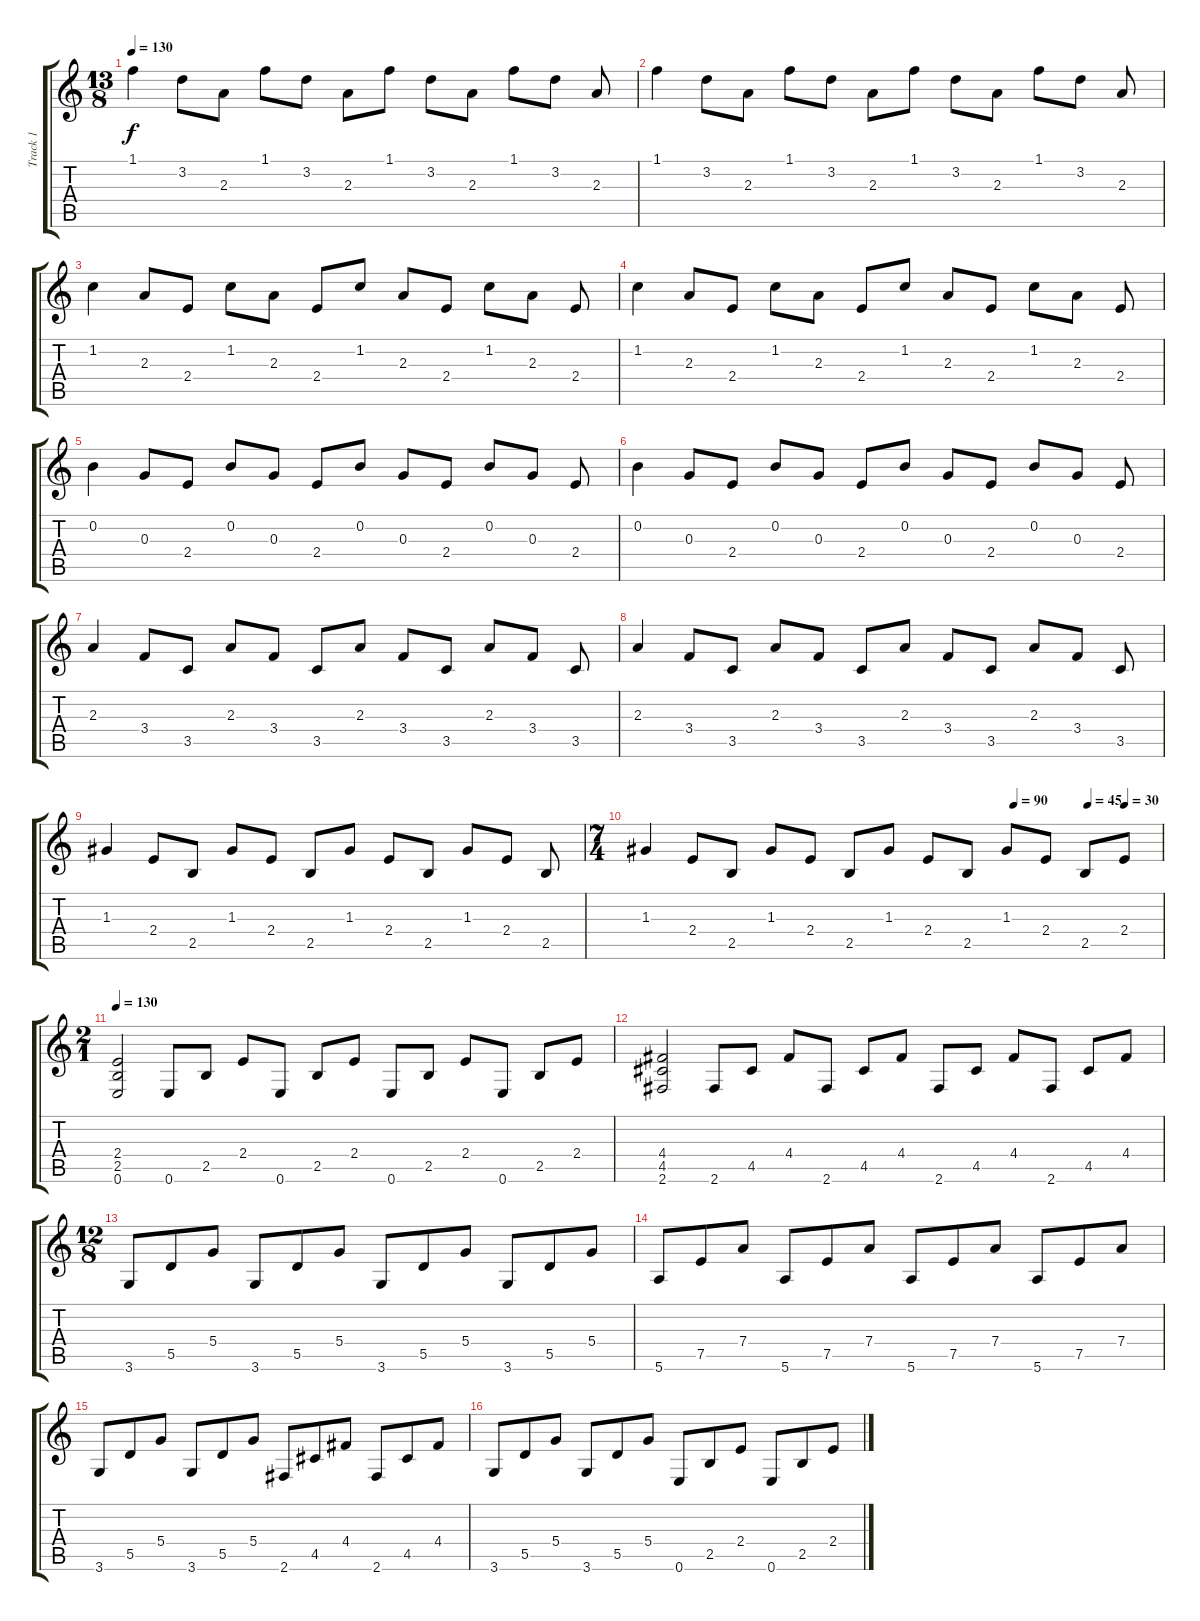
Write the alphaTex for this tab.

\track ("Track 1" "Track 1") {instrument acousticguitarnylon}
\staff {score tabs}
\tuning (E4 B3 G3 D3 A2 E2) {hide}
\ts (13 8)
\tempo 130
\clef g2
\ks c
1.1.4{dy f instrument acousticguitarnylon} 3.2.8 2.3.8 1.1.8 3.2.8 2.3.8 1.1.8 3.2.8 2.3.8 1.1.8 3.2.8 2.3.8 |
1.1.4 3.2.8 2.3.8 1.1.8 3.2.8 2.3.8 1.1.8 3.2.8 2.3.8 1.1.8 3.2.8 2.3.8 |
1.2.4 2.3.8 2.4.8 1.2.8 2.3.8 2.4.8 1.2.8 2.3.8 2.4.8 1.2.8 2.3.8 2.4.8 |
1.2.4 2.3.8 2.4.8 1.2.8 2.3.8 2.4.8 1.2.8 2.3.8 2.4.8 1.2.8 2.3.8 2.4.8 |
0.2.4 0.3.8 2.4.8 0.2.8 0.3.8 2.4.8 0.2.8 0.3.8 2.4.8 0.2.8 0.3.8 2.4.8 |
0.2.4 0.3.8 2.4.8 0.2.8 0.3.8 2.4.8 0.2.8 0.3.8 2.4.8 0.2.8 0.3.8 2.4.8 |
2.3.4 3.4.8 3.5.8 2.3.8 3.4.8 3.5.8 2.3.8 3.4.8 3.5.8 2.3.8 3.4.8 3.5.8 |
2.3.4 3.4.8 3.5.8 2.3.8 3.4.8 3.5.8 2.3.8 3.4.8 3.5.8 2.3.8 3.4.8 3.5.8 |
1.3.4 2.4.8 2.5.8 1.3.8 2.4.8 2.5.8 1.3.8 2.4.8 2.5.8 1.3.8 2.4.8 2.5.8 |
\ts (7 4)
\tempo (90 0.7142857142857143)
\tempo (45 0.8571428571428571)
\tempo (30 0.9285714285714286)
1.3.4 2.4.8 2.5.8 1.3.8 2.4.8 2.5.8 1.3.8 2.4.8 2.5.8 1.3.8 2.4.8 2.5.8 2.4.8 |
\ts (2 1)
\tempo 130
(2.4 2.5 0.6).2 0.6.8 2.5.8 2.4.8 0.6.8 2.5.8 2.4.8 0.6.8 2.5.8 2.4.8 0.6.8 2.5.8 2.4.8 |
(4.4 4.5 2.6).2 2.6.8 4.5.8 4.4.8 2.6.8 4.5.8 4.4.8 2.6.8 4.5.8 4.4.8 2.6.8 4.5.8 4.4.8 |
\ts (12 8)
3.6.8 5.5.8 5.4.8 3.6.8 5.5.8 5.4.8 3.6.8 5.5.8 5.4.8 3.6.8 5.5.8 5.4.8 |
5.6.8 7.5.8 7.4.8 5.6.8 7.5.8 7.4.8 5.6.8 7.5.8 7.4.8 5.6.8 7.5.8 7.4.8 |
3.6.8 5.5.8 5.4.8 3.6.8 5.5.8 5.4.8 2.6.8 4.5.8 4.4.8 2.6.8 4.5.8 4.4.8 |
3.6.8 5.5.8 5.4.8 3.6.8 5.5.8 5.4.8 0.6.8 2.5.8 2.4.8 0.6.8 2.5.8 2.4.8
